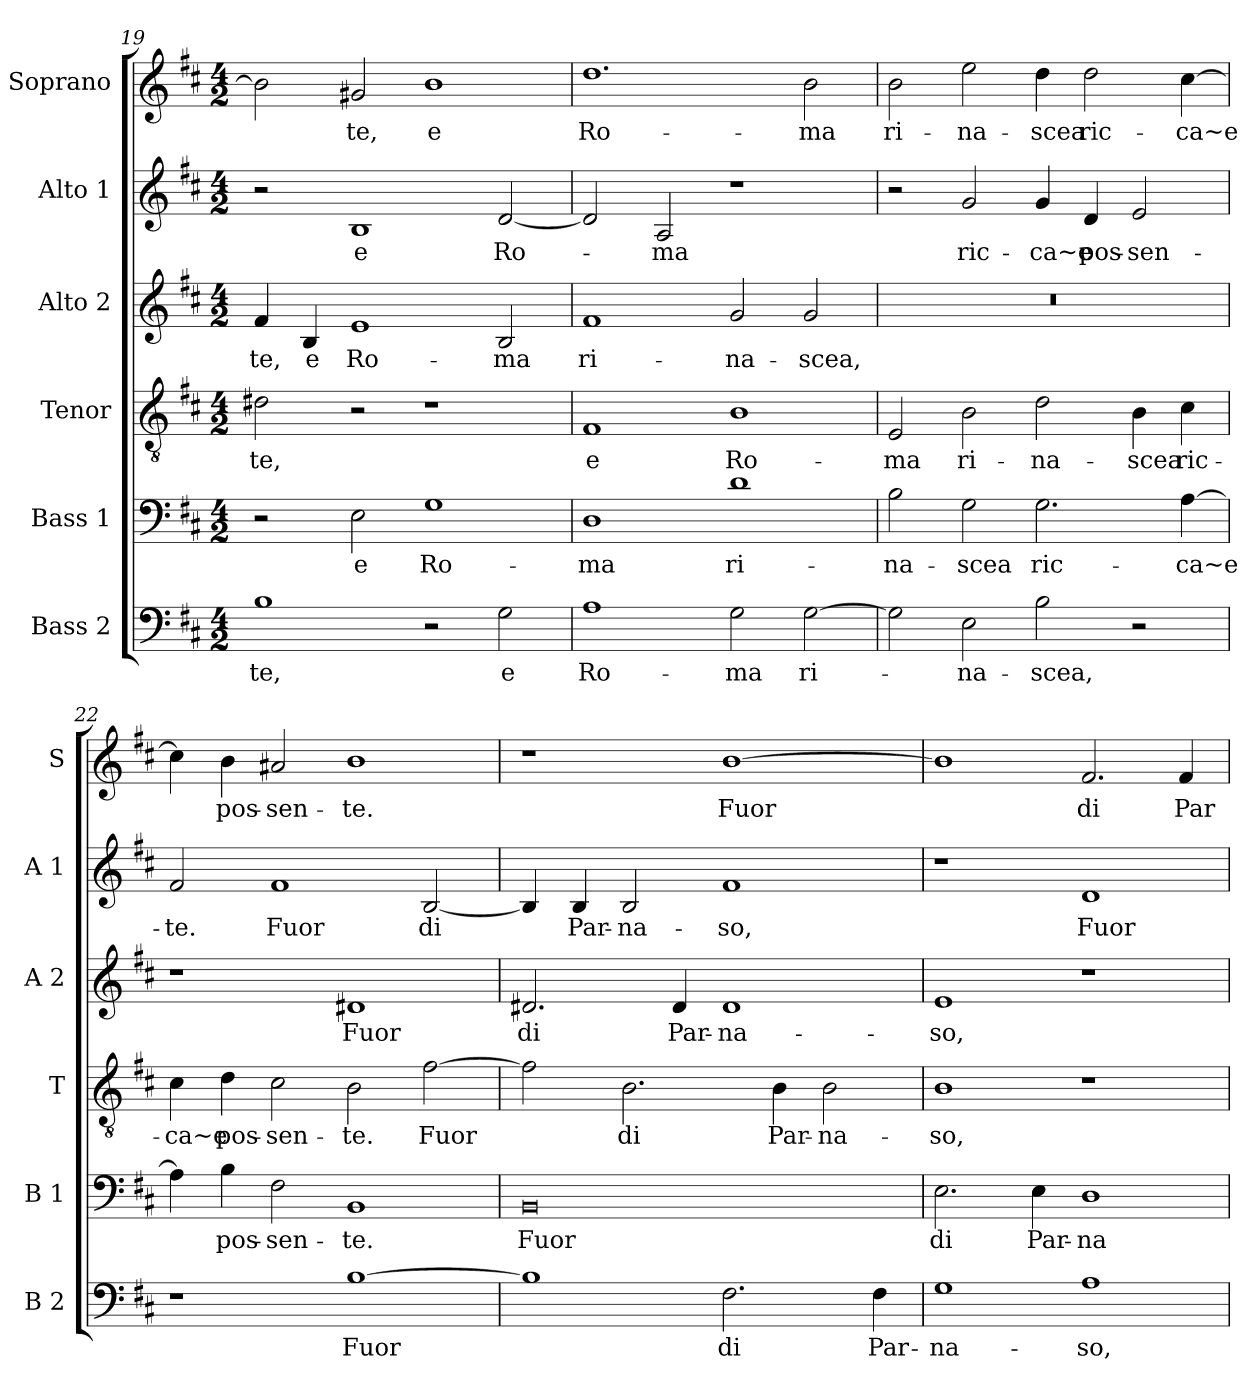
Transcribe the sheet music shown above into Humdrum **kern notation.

**kern	**text	**kern	**text	**kern	**text	**kern	**text	**kern	**text	**kern	**text
*part6	*part6	*part5	*part5	*part4	*part4	*part3	*part3	*part2	*part2	*part1	*part1
*staff6	*staff6	*staff5	*staff5	*staff4	*staff4	*staff3	*staff3	*staff2	*staff2	*staff1	*staff1
*I"Bass 2	*	*I"Bass 1	*	*I"Tenor	*	*I"Alto 2	*	*I"Alto 1	*	*I"Soprano	*
*I'B 2	*	*I'B 1	*	*I'T	*	*I'A 2	*	*I'A 1	*	*I'S	*
!!LO:PB:g=z
*clefF4	*	*clefF4	*	*clefGv2	*	*clefG2	*	*clefG2	*	*clefG2	*
*k[f#c#]	*	*k[f#c#]	*	*k[f#c#]	*	*k[f#c#]	*	*k[f#c#]	*	*k[f#c#]	*
*D:	*	*D:	*	*D:	*	*D:	*	*D:	*	*D:	*
*M4/2	*	*M4/2	*	*M4/2	*	*M4/2	*	*M4/2	*	*M4/2	*
=19	=19	=19	=19	=19	=19	=19	=19	=19	=19	=19	=19
!	!LO:LY:b	!	!	!	!LO:LY:b	!	!LO:LY:b	!	!	!	!
1B	-te,	2r	.	2d#X\	-te,	4f#/	-te,	2r	.	2b\]	.
!	!	!	!	!	!	!	!LO:LY:b	!	!	!	!
.	.	.	.	.	.	4B/	e	.	.	.	.
!	!	!	!LO:LY:b	!	!	!	!LO:LY:b	!	!LO:LY:b	!	!LO:LY:b
.	.	2E\	e	2r	.	1e	Ro-	1B	e	2g#X/	-te,
!	!	!	!LO:LY:b	!	!	!	!	!	!	!	!LO:LY:b
2r	.	1G	Ro-	1r	.	.	.	.	.	1b	e
!	!LO:LY:b	!	!	!	!	!	!LO:LY:b	!	!LO:LY:b	!	!
2G\	e	.	.	.	.	2B/	-ma	[2d/	Ro-	.	.
=20	=20	=20	=20	=20	=20	=20	=20	=20	=20	=20	=20
!	!LO:LY:b	!	!LO:LY:b	!	!LO:LY:b	!	!LO:LY:b	!	!	!	!LO:LY:b
1A	Ro-	1D	-ma	1F#	e	1f#	ri-	2d/]	.	1.dd	Ro-
!	!	!	!	!	!	!	!	!	!LO:LY:b	!	!
.	.	.	.	.	.	.	.	2A/	-ma	.	.
!	!LO:LY:b	!	!LO:LY:b	!	!LO:LY:b	!	!LO:LY:b	!	!	!	!
2G\	-ma	1d	ri-	1B	Ro-	2g/	-na-	1r	.	.	.
!	!LO:LY:b	!	!	!	!	!	!LO:LY:b	!	!	!	!LO:LY:b
[2G\	ri-	.	.	.	.	2g/	-scea,	.	.	2b\	-ma
=21	=21	=21	=21	=21	=21	=21	=21	=21	=21	=21	=21
!	!	!	!LO:LY:b	!	!LO:LY:b	!	!	!	!	!	!LO:LY:b
2G\]	.	2B\	-na-	2E/	-ma	0r	.	2r	.	2b\	ri-
!	!LO:LY:b	!	!LO:LY:b	!	!LO:LY:b	!	!	!	!LO:LY:b	!	!LO:LY:b
2E\	-na-	2G\	-scea	2B\	ri-	.	.	2g/	ric-	2ee\	-na-
!	!LO:LY:b	!	!LO:LY:b	!	!LO:LY:b	!	!	!	!LO:LY:b	!	!LO:LY:b
2B\	-scea,	2.G\	ric-	2d\	-na-	.	.	4g/	-ca~e	4dd\	-scea
!	!	!	!	!	!	!	!	!	!LO:LY:b	!	!LO:LY:b
.	.	.	.	.	.	.	.	4d/	pos-	2dd\	ric-
!	!	!	!	!	!LO:LY:b	!	!	!	!LO:LY:b	!	!
2r	.	.	.	4B\	-scea	.	.	2e/	-sen-	.	.
!	!	!	!LO:LY:b	!	!LO:LY:b	!	!	!	!	!	!LO:LY:b
.	.	[4A\	-ca~e	4c#\	ric-	.	.	.	.	[4cc#\	-ca~e
!!LO:LB:g=z
=22	=22	=22	=22	=22	=22	=22	=22	=22	=22	=22	=22
!	!	!	!	!	!LO:LY:b	!	!	!	!LO:LY:b	!	!
1r	.	4A\]	.	4c#\	-ca~e	1r	.	2f#/	-te.	4cc#\]	.
!	!	!	!LO:LY:b	!	!LO:LY:b	!	!	!	!	!	!LO:LY:b
.	.	4B\	pos-	4d\	pos-	.	.	.	.	4b\	pos-
!	!	!	!LO:LY:b	!	!LO:LY:b	!	!	!	!LO:LY:b	!	!LO:LY:b
.	.	2F#\	-sen-	2c#\	-sen-	.	.	1f#	Fuor	2a#X/	-sen-
!	!LO:LY:b	!	!LO:LY:b	!	!LO:LY:b	!	!LO:LY:b	!	!	!	!LO:LY:b
[1B	Fuor	1BB	-te.	2B\	-te.	1d#X	Fuor	.	.	1b	-te.
!	!	!	!	!	!LO:LY:b	!	!	!	!LO:LY:b	!	!
.	.	.	.	[2f#\	Fuor	.	.	[2B/	di	.	.
=23	=23	=23	=23	=23	=23	=23	=23	=23	=23	=23	=23
!	!	!	!LO:LY:b	!	!	!	!LO:LY:b	!	!	!	!
1B]	.	0BB	Fuor	2f#\]	.	2.d#X/	di	4B/]	.	1r	.
!	!	!	!	!	!	!	!	!	!LO:LY:b	!	!
.	.	.	.	.	.	.	.	4B/	Par-	.	.
!	!	!	!	!	!LO:LY:b	!	!	!	!LO:LY:b	!	!
.	.	.	.	2.B\	di	.	.	2B/	-na-	.	.
!	!	!	!	!	!	!	!LO:LY:b	!	!	!	!
.	.	.	.	.	.	4d#/	Par-	.	.	.	.
!	!LO:LY:b	!	!	!	!	!	!LO:LY:b	!	!LO:LY:b	!	!LO:LY:b
2.F#\	di	.	.	.	.	1d#	-na-	1f#	-so,	[1b	Fuor
!	!	!	!	!	!LO:LY:b	!	!	!	!	!	!
.	.	.	.	4B\	Par-	.	.	.	.	.	.
!	!	!	!	!	!LO:LY:b	!	!	!	!	!	!
.	.	.	.	2B\	-na-	.	.	.	.	.	.
!	!LO:LY:b	!	!	!	!	!	!	!	!	!	!
4F#\	Par-	.	.	.	.	.	.	.	.	.	.
=24	=24	=24	=24	=24	=24	=24	=24	=24	=24	=24	=24
!	!LO:LY:b	!	!LO:LY:b	!	!LO:LY:b	!	!LO:LY:b	!	!	!	!
1G	-na-	2.E\	di	1B	-so,	1e	-so,	1r	.	1b]	.
!	!	!	!LO:LY:b	!	!	!	!	!	!	!	!
.	.	4E\	Par-	.	.	.	.	.	.	.	.
!	!LO:LY:b	!	!LO:LY:b	!	!	!	!	!	!LO:LY:b	!	!LO:LY:b
1A	-so,	1D	-na-	1r	.	1r	.	1d	Fuor	2.f#/	di
!	!	!	!	!	!	!	!	!	!	!	!LO:LY:b
.	.	.	.	.	.	.	.	.	.	4f#/	Par-
=	=	=	=	=	=	=	=	=	=	=	=
*-	*-	*-	*-	*-	*-	*-	*-	*-	*-	*-	*-
